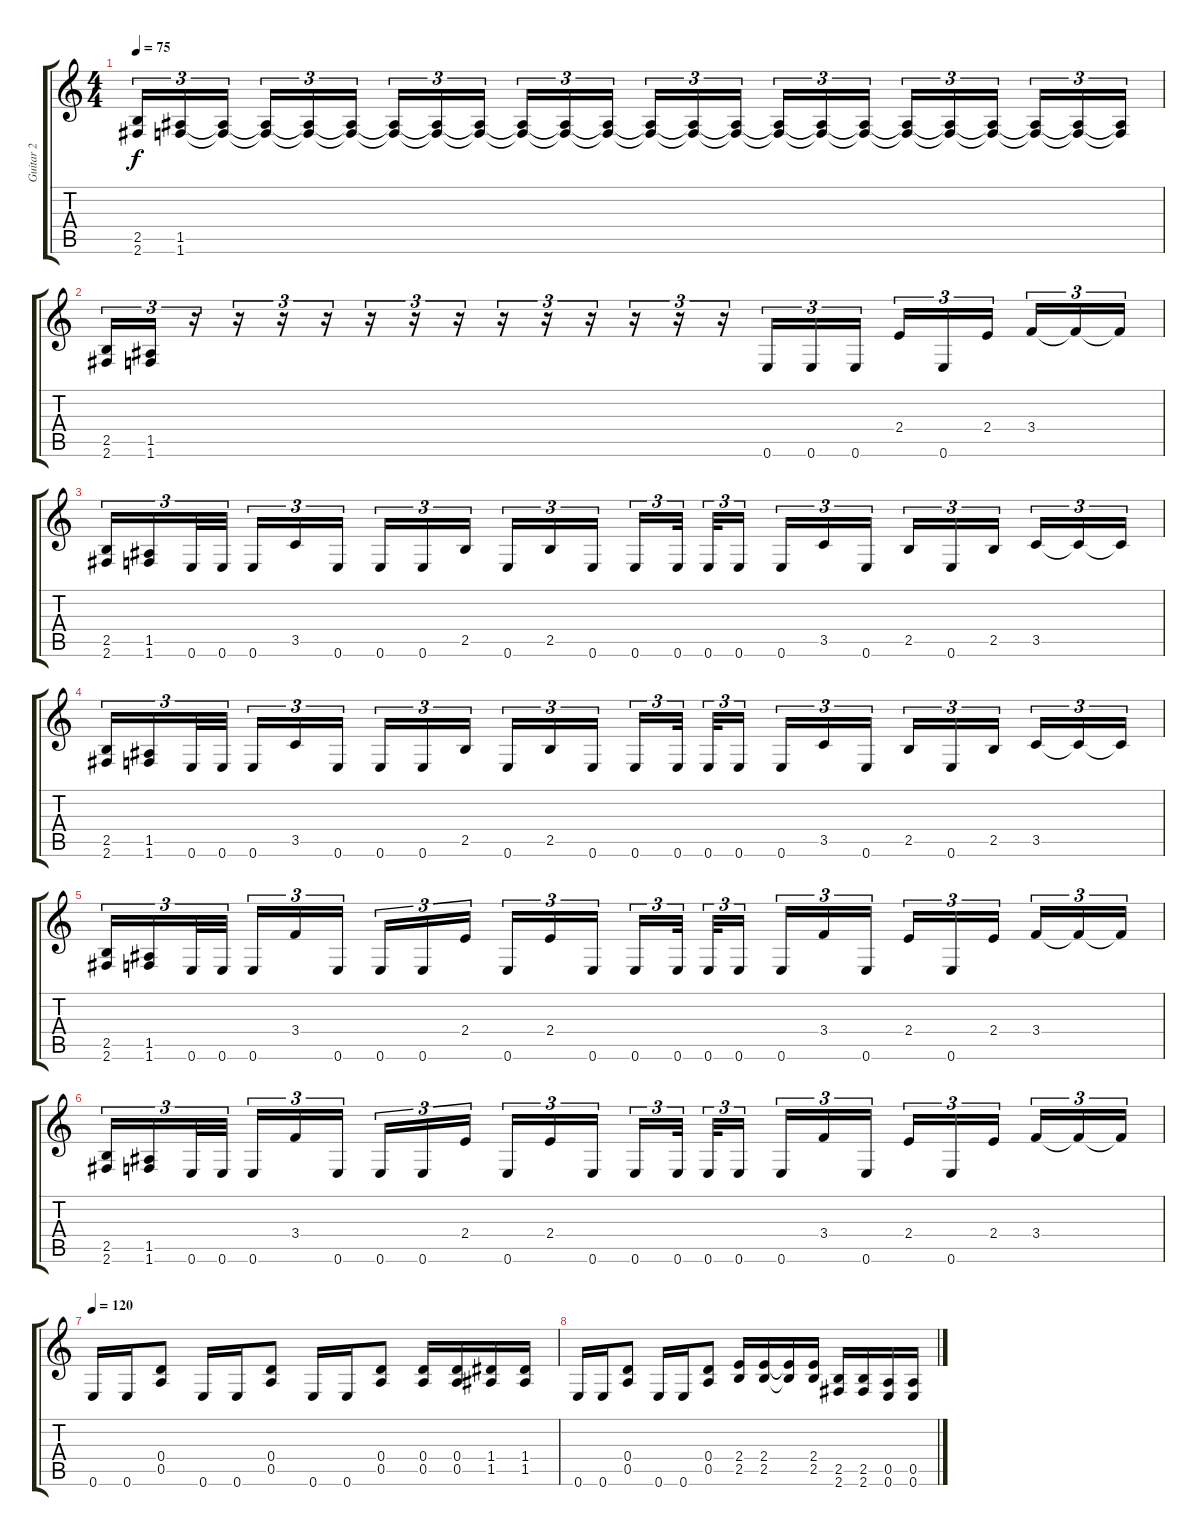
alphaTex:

\track ("Guitar 2" "Guitar 2") {instrument distortionguitar}
\staff {score tabs}
\tuning (E4 B3 G3 D3 A2 E2) {hide}
\ts (4 4)
\tempo 75
\clef g2
\ks c
(2.5 2.6).16{tu (3 2) dy f instrument distortionguitar} (1.5 1.6).16{tu (3 2)} (1.5{t} 1.6{t}).16{tu (3 2)} (1.5{t} 1.6{t}).16{tu (3 2)} (1.5{t} 1.6{t}).16{tu (3 2)} (1.5{t} 1.6{t}).16{tu (3 2)} (1.5{t} 1.6{t}).16{tu (3 2)} (1.5{t} 1.6{t}).16{tu (3 2)} (1.5{t} 1.6{t}).16{tu (3 2)} (1.5{t} 1.6{t}).16{tu (3 2)} (1.5{t} 1.6{t}).16{tu (3 2)} (1.5{t} 1.6{t}).16{tu (3 2)} (1.5{t} 1.6{t}).16{tu (3 2)} (1.5{t} 1.6{t}).16{tu (3 2)} (1.5{t} 1.6{t}).16{tu (3 2)} (1.5{t} 1.6{t}).16{tu (3 2)} (1.5{t} 1.6{t}).16{tu (3 2)} (1.5{t} 1.6{t}).16{tu (3 2)} (1.5{t} 1.6{t}).16{tu (3 2)} (1.5{t} 1.6{t}).16{tu (3 2)} (1.5{t} 1.6{t}).16{tu (3 2)} (1.5{t} 1.6{t}).16{tu (3 2)} (1.5{t} 1.6{t}).16{tu (3 2)} (1.5{t} 1.6{t}).16{tu (3 2)} |
(2.5 2.6).16{tu (3 2)} (1.5 1.6).16{tu (3 2)} r.16{tu (3 2)} r.16{tu (3 2)} r.16{tu (3 2)} r.16{tu (3 2)} r.16{tu (3 2)} r.16{tu (3 2)} r.16{tu (3 2)} r.16{tu (3 2)} r.16{tu (3 2)} r.16{tu (3 2)} r.16{tu (3 2)} r.16{tu (3 2)} r.16{tu (3 2)} 0.6.16{tu (3 2)} 0.6.16{tu (3 2)} 0.6.16{tu (3 2)} 2.4.16{tu (3 2)} 0.6.16{tu (3 2)} 2.4.16{tu (3 2)} 3.4.16{tu (3 2)} 3.4{t}.16{tu (3 2)} 3.4{t}.16{tu (3 2)} |
(2.5 2.6).16{tu (3 2)} (1.5 1.6).16{tu (3 2)} 0.6.32{tu (3 2)} 0.6.32{tu (3 2)} 0.6.16{tu (3 2)} 3.5.16{tu (3 2)} 0.6.16{tu (3 2)} 0.6.16{tu (3 2)} 0.6.16{tu (3 2)} 2.5.16{tu (3 2)} 0.6.16{tu (3 2)} 2.5.16{tu (3 2)} 0.6.16{tu (3 2)} 0.6.16{tu (3 2)} 0.6.32{tu (3 2)} 0.6.32{tu (3 2)} 0.6.16{tu (3 2)} 0.6.16{tu (3 2)} 3.5.16{tu (3 2)} 0.6.16{tu (3 2)} 2.5.16{tu (3 2)} 0.6.16{tu (3 2)} 2.5.16{tu (3 2)} 3.5.16{tu (3 2)} 3.5{t}.16{tu (3 2)} 3.5{t}.16{tu (3 2)} |
(2.5 2.6).16{tu (3 2)} (1.5 1.6).16{tu (3 2)} 0.6.32{tu (3 2)} 0.6.32{tu (3 2)} 0.6.16{tu (3 2)} 3.5.16{tu (3 2)} 0.6.16{tu (3 2)} 0.6.16{tu (3 2)} 0.6.16{tu (3 2)} 2.5.16{tu (3 2)} 0.6.16{tu (3 2)} 2.5.16{tu (3 2)} 0.6.16{tu (3 2)} 0.6.16{tu (3 2)} 0.6.32{tu (3 2)} 0.6.32{tu (3 2)} 0.6.16{tu (3 2)} 0.6.16{tu (3 2)} 3.5.16{tu (3 2)} 0.6.16{tu (3 2)} 2.5.16{tu (3 2)} 0.6.16{tu (3 2)} 2.5.16{tu (3 2)} 3.5.16{tu (3 2)} 3.5{t}.16{tu (3 2)} 3.5{t}.16{tu (3 2)} |
(2.5 2.6).16{tu (3 2)} (1.5 1.6).16{tu (3 2)} 0.6.32{tu (3 2)} 0.6.32{tu (3 2)} 0.6.16{tu (3 2)} 3.4.16{tu (3 2)} 0.6.16{tu (3 2)} 0.6.16{tu (3 2)} 0.6.16{tu (3 2)} 2.4.16{tu (3 2)} 0.6.16{tu (3 2)} 2.4.16{tu (3 2)} 0.6.16{tu (3 2)} 0.6.16{tu (3 2)} 0.6.32{tu (3 2)} 0.6.32{tu (3 2)} 0.6.16{tu (3 2)} 0.6.16{tu (3 2)} 3.4.16{tu (3 2)} 0.6.16{tu (3 2)} 2.4.16{tu (3 2)} 0.6.16{tu (3 2)} 2.4.16{tu (3 2)} 3.4.16{tu (3 2)} 3.4{t}.16{tu (3 2)} 3.4{t}.16{tu (3 2)} |
(2.5 2.6).16{tu (3 2)} (1.5 1.6).16{tu (3 2)} 0.6.32{tu (3 2)} 0.6.32{tu (3 2)} 0.6.16{tu (3 2)} 3.4.16{tu (3 2)} 0.6.16{tu (3 2)} 0.6.16{tu (3 2)} 0.6.16{tu (3 2)} 2.4.16{tu (3 2)} 0.6.16{tu (3 2)} 2.4.16{tu (3 2)} 0.6.16{tu (3 2)} 0.6.16{tu (3 2)} 0.6.32{tu (3 2)} 0.6.32{tu (3 2)} 0.6.16{tu (3 2)} 0.6.16{tu (3 2)} 3.4.16{tu (3 2)} 0.6.16{tu (3 2)} 2.4.16{tu (3 2)} 0.6.16{tu (3 2)} 2.4.16{tu (3 2)} 3.4.16{tu (3 2)} 3.4{t}.16{tu (3 2)} 3.4{t}.16{tu (3 2)} |
\tempo 120
0.6.16 0.6.16 (0.4 0.5).8 0.6.16 0.6.16 (0.4 0.5).8 0.6.16 0.6.16 (0.4 0.5).8 (0.4 0.5).16 (0.4 0.5).16 (1.4 1.5).16 (1.4 1.5).16 |
0.6.16 0.6.16 (0.4 0.5).8 0.6.16 0.6.16 (0.4 0.5).8 (2.4 2.5).16 (2.4 2.5).16 (2.4{t} 2.5{t}).16 (2.4 2.5).16 (2.5 2.6).16 (2.5 2.6).16 (0.5 0.6).16 (0.5 0.6).16
